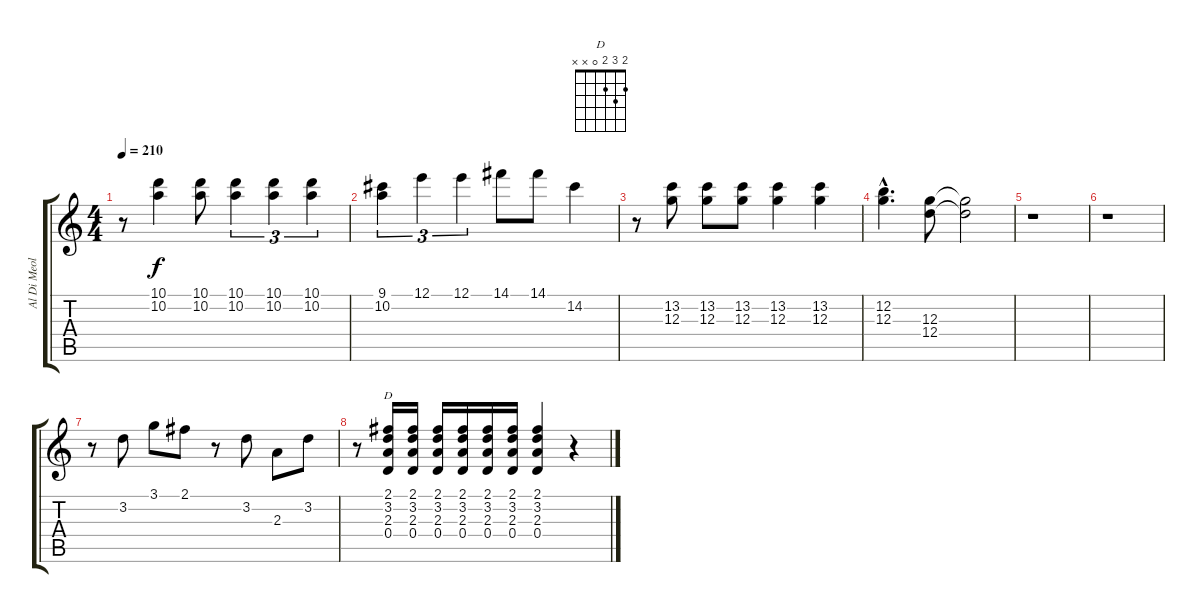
\track ("Al Di Meola" "Al Di Meol") {instrument acousticguitarnylon}
\staff {score tabs}
\tuning (E4 B3 G3 D3 A2 E2) {hide}
\chord ("D" 2 3 2 0 x x)
\ts (4 4)
\tempo 210
\clef g2
\ks c
r.8{dy f} (10.1 10.2).4 (10.1 10.2).8 (10.1 10.2).4{tu (3 2)} (10.1 10.2).4{tu (3 2)} (10.1 10.2).4{tu (3 2)} |
(9.1 10.2).4{tu (3 2)} 12.1.4{tu (3 2)} 12.1.4{tu (3 2)} 14.1.8 14.1.8 14.2.4 |
r.8 (13.2 12.3).8 (13.2 12.3).8 (13.2 12.3).8 (13.2 12.3).4 (13.2 12.3).4 |
(12.2{hac} 12.3{hac}).4{d} (12.3 12.4).8 (12.3{t} 12.4{t}).2 |
r.1 |
r.1 |
r.8 3.2.8 3.1.8 2.1.8 r.8 3.2.8 2.3.8 3.2.8 |
r.8 (2.1 3.2 2.3 0.4).16{ch "D"} (2.1 3.2 2.3 0.4).16 (2.1 3.2 2.3 0.4).16 (2.1 3.2 2.3 0.4).16 (2.1 3.2 2.3 0.4).16 (2.1 3.2 2.3 0.4).16 (2.1 3.2 2.3 0.4).4 r.4
